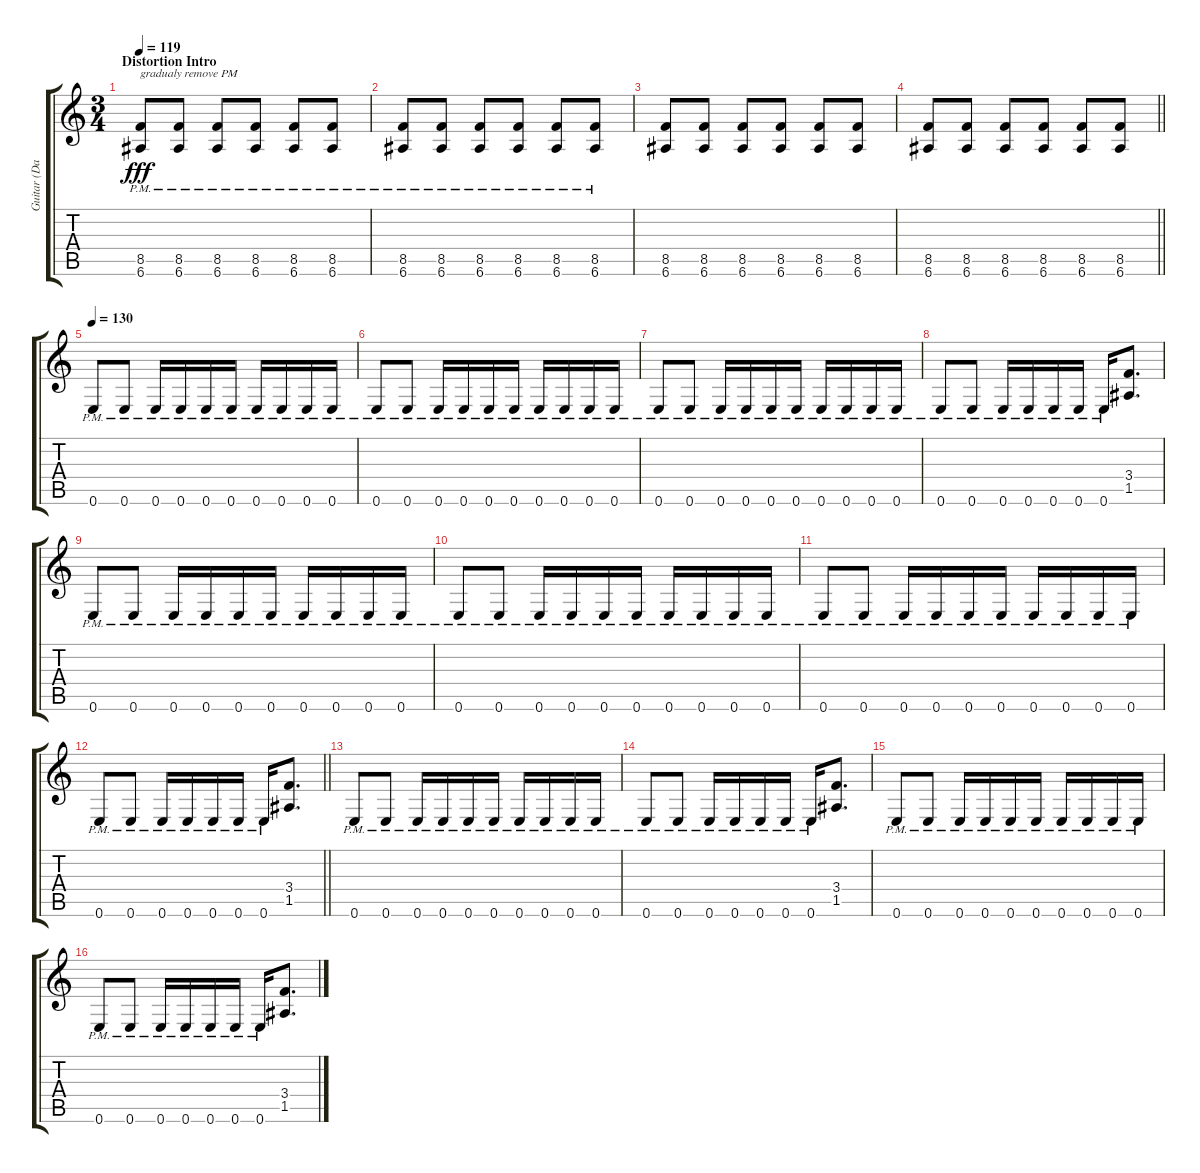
\track ("Guitar (Dave)" "Guitar (Da") {instrument distortionguitar}
\staff {score tabs}
\tuning (E4 B3 G3 D3 A2 E2) {hide}
\ts (3 4)
\section ("" "Distortion Intro")
\tempo 119
\clef g2
\ks c
(8.5{pm} 6.6{pm}).8{txt "gradualy remove PM" dy fff} (8.5{pm} 6.6{pm}).8 (8.5{pm} 6.6{pm}).8 (8.5{pm} 6.6{pm}).8 (8.5{pm} 6.6{pm}).8 (8.5{pm} 6.6{pm}).8 |
(8.5{pm} 6.6{pm}).8 (8.5{pm} 6.6{pm}).8 (8.5{pm} 6.6{pm}).8 (8.5{pm} 6.6{pm}).8 (8.5{pm} 6.6{pm}).8 (8.5{pm} 6.6{pm}).8 |
(8.5 6.6).8 (8.5 6.6).8 (8.5 6.6).8 (8.5 6.6).8 (8.5 6.6).8 (8.5 6.6).8 |
\barLineRight lightlight
(8.5 6.6).8 (8.5 6.6).8 (8.5 6.6).8 (8.5 6.6).8 (8.5 6.6).8 (8.5 6.6).8 |
\tempo 130
0.6{pm}.8 0.6{pm}.8 0.6{pm}.16 0.6{pm}.16 0.6{pm}.16 0.6{pm}.16 0.6{pm}.16 0.6{pm}.16 0.6{pm}.16 0.6{pm}.16 |
0.6{pm}.8 0.6{pm}.8 0.6{pm}.16 0.6{pm}.16 0.6{pm}.16 0.6{pm}.16 0.6{pm}.16 0.6{pm}.16 0.6{pm}.16 0.6{pm}.16 |
0.6{pm}.8 0.6{pm}.8 0.6{pm}.16 0.6{pm}.16 0.6{pm}.16 0.6{pm}.16 0.6{pm}.16 0.6{pm}.16 0.6{pm}.16 0.6{pm}.16 |
0.6{pm}.8 0.6{pm}.8 0.6{pm}.16 0.6{pm}.16 0.6{pm}.16 0.6{pm}.16 0.6{pm}.16 (3.4 1.5).8{d} |
0.6{pm}.8 0.6{pm}.8 0.6{pm}.16 0.6{pm}.16 0.6{pm}.16 0.6{pm}.16 0.6{pm}.16 0.6{pm}.16 0.6{pm}.16 0.6{pm}.16 |
0.6{pm}.8 0.6{pm}.8 0.6{pm}.16 0.6{pm}.16 0.6{pm}.16 0.6{pm}.16 0.6{pm}.16 0.6{pm}.16 0.6{pm}.16 0.6{pm}.16 |
0.6{pm}.8 0.6{pm}.8 0.6{pm}.16 0.6{pm}.16 0.6{pm}.16 0.6{pm}.16 0.6{pm}.16 0.6{pm}.16 0.6{pm}.16 0.6{pm}.16 |
\barLineRight lightlight
0.6{pm}.8 0.6{pm}.8 0.6{pm}.16 0.6{pm}.16 0.6{pm}.16 0.6{pm}.16 0.6{pm}.16 (3.4 1.5).8{d} |
0.6{pm}.8 0.6{pm}.8 0.6{pm}.16 0.6{pm}.16 0.6{pm}.16 0.6{pm}.16 0.6{pm}.16 0.6{pm}.16 0.6{pm}.16 0.6{pm}.16 |
0.6{pm}.8 0.6{pm}.8 0.6{pm}.16 0.6{pm}.16 0.6{pm}.16 0.6{pm}.16 0.6{pm}.16 (3.4 1.5).8{d} |
0.6{pm}.8 0.6{pm}.8 0.6{pm}.16 0.6{pm}.16 0.6{pm}.16 0.6{pm}.16 0.6{pm}.16 0.6{pm}.16 0.6{pm}.16 0.6{pm}.16 |
0.6{pm}.8 0.6{pm}.8 0.6{pm}.16 0.6{pm}.16 0.6{pm}.16 0.6{pm}.16 0.6{pm}.16 (3.4 1.5).8{d}
